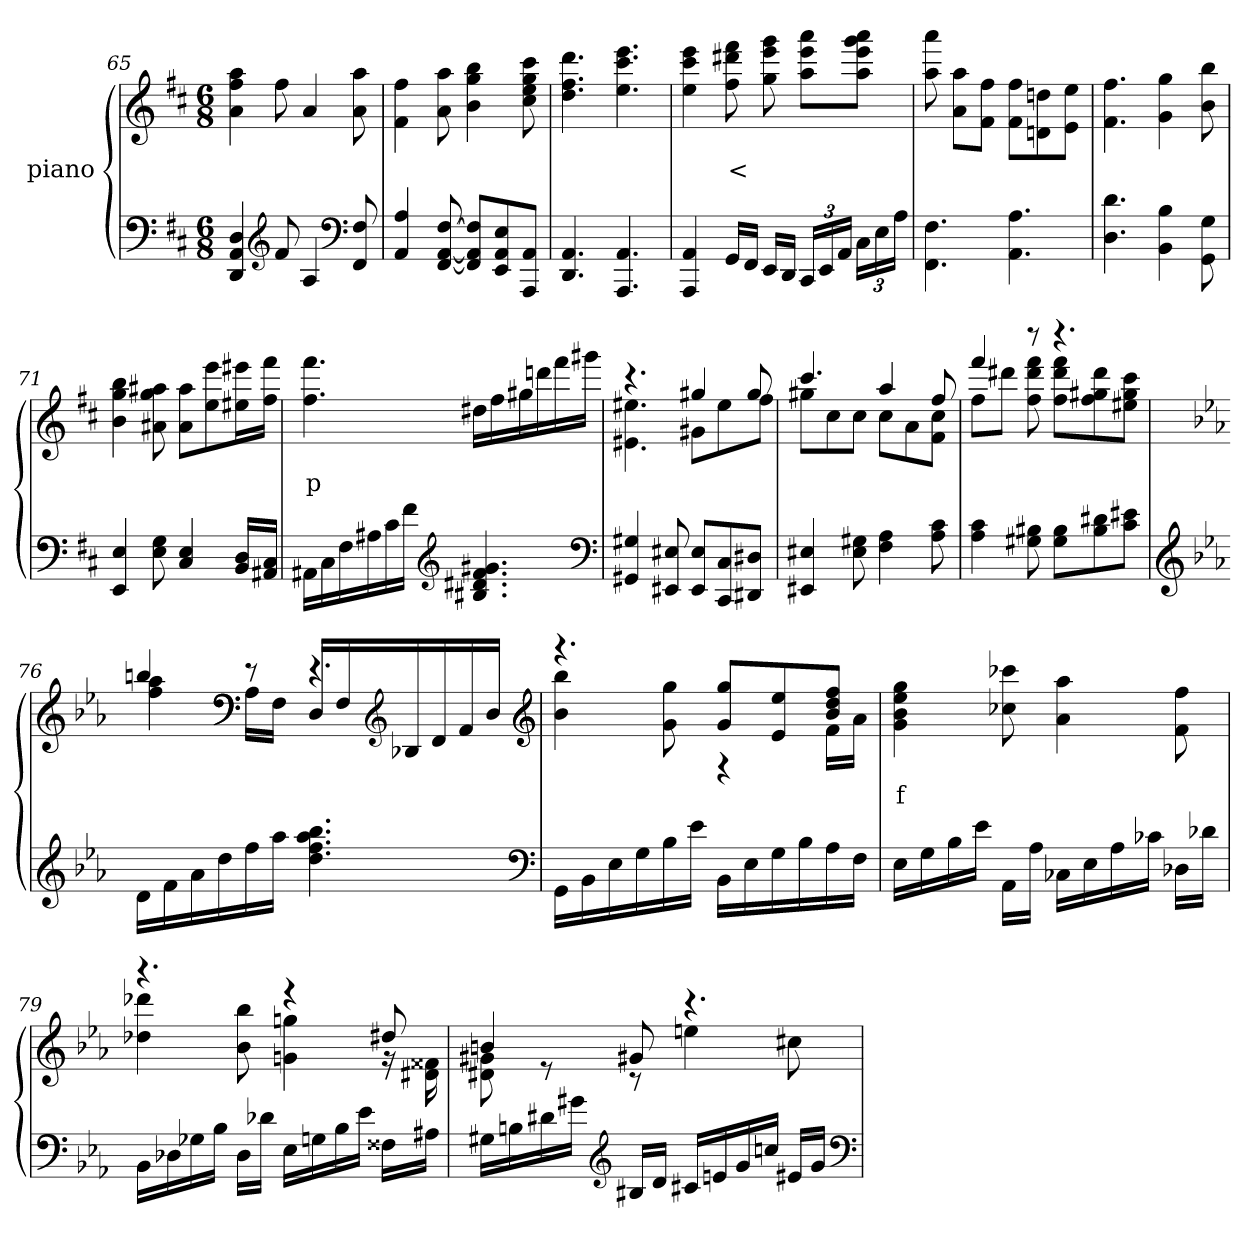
**kern	**kern	**text
*part2	*part1	*part1
*staff2	*staff1	*staff1
*	*I"piano	*
*clefF4	*clefG2	*
*k[f#c#]	*k[f#c#]	*
*M6/8	*M6/8	*
=65	=65	=65
4DD/ 4AA/ 4D/	4a\ 4ff#\ 4aa\	.
*clefG2	*	*
8f#/	8ff#\	.
4A/	4a/	.
*clefF4	*	*
8FF#/ 8F#/	8a\ 8aa\	.
=66	=66	=66
4AA/ 4A/	4f#\ 4ff#\	.
[8FF#/ [8AA/ [8F#/	8a\ 8aa\	.
8FF#/] 8AA/] 8F#/]L	4b\ 4gg\ 4bb\	.
8EE/ 8AA/ 8E/	.	.
8AAA/ 8AA/J	8cc#\ 8ee\ 8gg\ 8ccc#\	.
=67	=67	=67
4.DD/ 4.AA/	4.dd\ 4.ff#\ 4.ddd\	.
4.AAA/ 4.AA/	4.ee\ 4.ccc#\ 4.eee\	.
=68	=68	=68
4AAA/ 4AA/	4ee\ 4ccc#\ 4eee\	.
16GG/LL	8ff#\ 8ddd#X\ 8fff#\	<
16FF#/JJ	.	.
16EE/LL	8gg\ 8eee\ 8ggg\	.
16DD/JJ	.	.
24CC#/LL	8aa\ 8eee\ 8aaa\L	.
24EE/	.	.
24AA/JJ	.	.
24C#\LL	8aa\ 8eee\ 8ggg\ 8aaa\J	.
24E\	.	.
24A\JJ	.	.
=69	=69	=69
4.FF#\ 4.F#\	8aa\ 8aaa\	.
.	8a\ 8aa\L	.
.	8f#\ 8ff#\J	.
4.AA\ 4.A\	8f#\ 8ff#\L	.
.	8dn\ 8ddn\	.
.	8e\ 8ee\J	.
=70	=70	=70
4.D\ 4.d\	4.f#\ 4.ff#\	.
4BB\ 4B\	4g\ 4gg\	.
8GG\ 8G\	8b\ 8bb\	.
=71	=71	=71
4EE/ 4E/	4b\ 4gg\ 4bb\	.
8E\ 8G\	8a#X\ 8gg\ 8aa#X\	.
4C#/ 4E/	8a#\ 8aa#\L	.
.	8ee\ 8eee\	.
16BB/ 16D/LL	16ee#X\ 16eee#X\L	.
16AA#X/ 16C#/JJ	16ff#\ 16fff#\JJ	.
=72	=72	=72
16AA#X\LL	4.ff#\ 4.fff#\	p
16C#\	.	.
16F#\	.	.
16A#\	.	.
16c#\	.	.
16f#\JJ	.	.
*clefG2	*	*
4.B#X/ 4.d#X/ 4.f#/ 4.g#X/	16dd#X\LL	.
.	16ff#\	.
.	16gg#X\	.
.	16dddn\	.
.	16fff#\	.
.	16ggg#\JJ	.
*clefF4	*	*
=73	=73	=73
*	*^	*
4GG#X/ 4G#X/	4.r	4.e#X\ 4.ee#X\	.
8EE#X/ 8E#X/	.	.	.
8EE#/ 8E#/L	4gg#X/	8g#\L	.
8CC#/ 8C#/	.	8ee#\	.
8DD#X/ 8D#X/J	8gg#/	8ff#\J	.
=74	=74	=74	=74
4EE#X/ 4E#X/	4.ccc#/	8gg#X\L	.
.	.	8cc#\	.
8E#\ 8G#X\	.	8cc#\J	.
4F#\ 4A\	4aa/	8cc#\L	.
.	.	8a\	.
8A\ 8c#\	8ff#/	8f#\ 8cc#\J	.
=75	=75	=75	=75
4A\ 4c#\	4fff#/	8ff#\L	.
.	.	8ddd#X\J	.
8G#X\ 8B#X\	8r	8ff#\ 8ddd#\ 8fff#\	.
8G#\ 8B#\L	4.r	8ff#\ 8ddd#\ 8fff#\L	.
8B#\ 8d#X\	.	8ff#\ 8gg#X\ 8ddd#\	.
8c#\ 8e#X\J	.	8ee#X\ 8gg#\ 8ccc#\J	.
=76	=76	=76	=76
*clefG2	*	*	*
*k[b-e-a-]	*k[b-e-a-]	*	*
16d\LL	4bbn/	4ff\ 4aa-\	.
16f\	.	.	.
16a-\	.	.	.
16dd\	.	.	.
*	*clefF4	*	*
16ff\	8r	16A-\LL	.
16aa-\JJ	.	16F\JJ	.
4.dd\ 4.ff\ 4.aa-\ 4.bb-\	4.r	16D/LL	.
.	.	16F/	.
*	*clefG2	*	*
.	.	16B-X/	.
.	.	16d/	.
.	.	16f/	.
.	.	16b-/JJ	.
*clefF4	*clefG2	*	*
=77	=77	=77	=77
16GG\LL	4.r	4b-\ 4bb-\	.
16BB-\	.	.	.
16E-\	.	.	.
16G\	.	.	.
16B-\	.	8g\ 8gg\	.
16e-\JJ	.	.	.
16BB-\LL	8g/ 8gg/L	4r	.
16E-\	.	.	.
16G\	8e-/ 8ee-/	.	.
16B-\	.	.	.
16A-\	8b-/ 8dd/ 8ff/J	16f\LL	.
16F\JJ	.	16a-\JJ	.
*	*v	*v	*
=78	=78	=78
16E-\LL	4g\ 4b-\ 4ee-\ 4gg\	f
16G\	.	.
16B-\	.	.
16e-\JJ	.	.
16AA-\LL	8cc-X\ 8ccc-X\	.
16A-\JJ	.	.
16C-X\LL	4a-\ 4aa-\	.
16E-\	.	.
16A-\	.	.
16c-\JJ	.	.
16D-X\LL	8f\ 8ff\	.
16d-\JJ	.	.
=79	=79	=79
*	*^	*
16BB-\LL	4.r	4dd-X\ 4ddd-X\	.
16D-X\	.	.	.
16G-X\	.	.	.
16B-\JJ	.	.	.
16D-\LL	.	8b-\ 8bb-\	.
16d-\JJ	.	.	.
16E-\LL	4r	4gn\ 4ggn\	.
16Gn\	.	.	.
16B-\	.	.	.
16e-\JJ	.	.	.
16F##X\LL	8dd#X/	16r	.
16A#X\JJ	.	16d#X\ 16f##X\	.
=80	=80	=80	=80
16G#X\LL	4bn/	8d#X\ 8g#\	.
16Bn\	.	.	.
16d#X\	.	8r	.
16g#\JJ	.	.	.
*clefG2	*	*	*
16B#X/LL	8g#X/	8r	.
16d#/JJ	.	.	.
16c#X/LL	4.r	4een\	.
16en/	.	.	.
16g#/	.	.	.
16ccn/JJ	.	.	.
16e#X/LL	.	8cc#X\	.
16g#/JJ	.	.	.
*	*v	*v	*
*clefF4	*	*
=	=	=
*-	*-	*-
